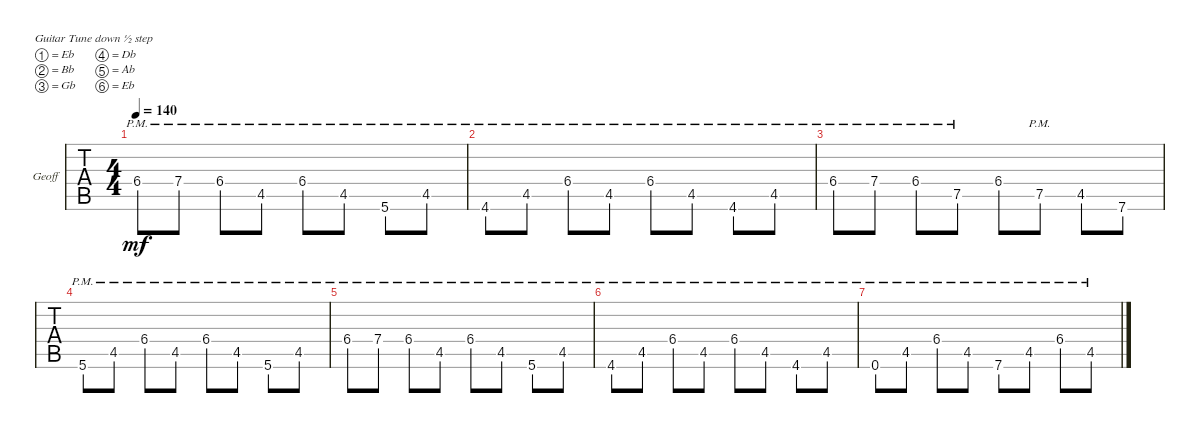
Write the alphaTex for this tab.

\defaultSystemsLayout 4
\bracketExtendMode groupsimilarinstruments
\firstSystemTrackNameOrientation horizontal
\otherSystemsTrackNameOrientation horizontal
\track ("Geoff" "Geoff") {instrument acousticguitarsteel}
\staff {tabs}
\tuning (Eb4 Bb3 Gb3 Db3 Ab2 Eb2)
\ts (4 4)
\tempo 140
\clef g2
\ks c
6.4{pm}.8{dy mf} 7.4{pm}.8 6.4{pm}.8 4.5{pm}.8 6.4{pm}.8 4.5{pm}.8 5.6{pm}.8 4.5{pm}.8 |
4.6{pm}.8 4.5{pm}.8 6.4{pm}.8 4.5{pm}.8 6.4{pm}.8 4.5{pm}.8 4.6{pm}.8 4.5{pm}.8 |
6.4{pm}.8 7.4{pm}.8 6.4{pm}.8 7.5{pm}.8 6.4.8 7.5{pm}.8 4.5.8 7.6.8 |
5.6{pm}.8 4.5{pm}.8 6.4{pm}.8 4.5{pm}.8 6.4{pm}.8 4.5{pm}.8 5.6{pm}.8 4.5{pm}.8 |
6.4{pm}.8 7.4{pm}.8 6.4{pm}.8 4.5{pm}.8 6.4{pm}.8 4.5{pm}.8 5.6{pm}.8 4.5{pm}.8 |
4.6{pm}.8 4.5{pm}.8 6.4{pm}.8 4.5{pm}.8 6.4{pm}.8 4.5{pm}.8 4.6{pm}.8 4.5{pm}.8 |
0.6{pm}.8 4.5{pm}.8 6.4{pm}.8 4.5{pm}.8 7.6{pm}.8 4.5{pm}.8 6.4{pm}.8 4.5{pm}.8
